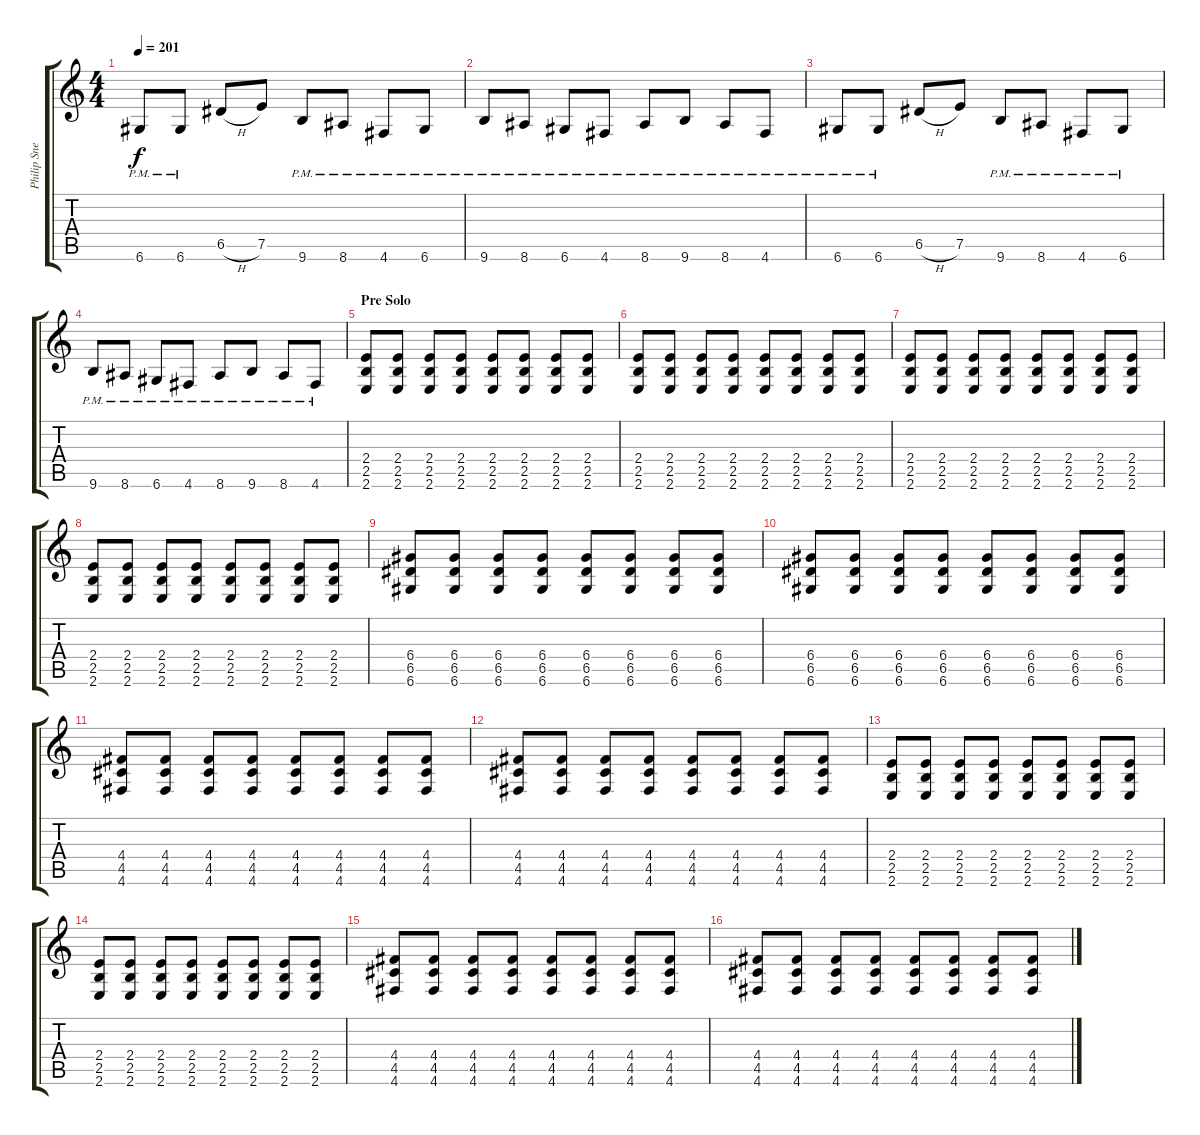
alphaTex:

\track ("Philip Sneed" "Philip Sne") {instrument distortionguitar}
\staff {score tabs}
\tuning (E4 B3 G3 D3 A2 D2) {hide}
\ts (4 4)
\tempo 201
\clef g2
\ks c
6.6{pm}.8{dy f} 6.6{pm}.8 6.5{h}.8 7.5.8 9.6{pm}.8 8.6{pm}.8 4.6{pm}.8 6.6{pm}.8 |
9.6{pm}.8 8.6{pm}.8 6.6{pm}.8 4.6{pm}.8 8.6{pm}.8 9.6{pm}.8 8.6{pm}.8 4.6{pm}.8 |
6.6{pm}.8 6.6{pm}.8 6.5{h}.8 7.5.8 9.6{pm}.8 8.6{pm}.8 4.6{pm}.8 6.6{pm}.8 |
9.6{pm}.8 8.6{pm}.8 6.6{pm}.8 4.6{pm}.8 8.6{pm}.8 9.6{pm}.8 8.6{pm}.8 4.6{pm}.8 |
\section ("" "Pre Solo")
(2.4 2.5 2.6).8 (2.4 2.5 2.6).8 (2.4 2.5 2.6).8 (2.4 2.5 2.6).8 (2.4 2.5 2.6).8 (2.4 2.5 2.6).8 (2.4 2.5 2.6).8 (2.4 2.5 2.6).8 |
(2.4 2.5 2.6).8 (2.4 2.5 2.6).8 (2.4 2.5 2.6).8 (2.4 2.5 2.6).8 (2.4 2.5 2.6).8 (2.4 2.5 2.6).8 (2.4 2.5 2.6).8 (2.4 2.5 2.6).8 |
(2.4 2.5 2.6).8 (2.4 2.5 2.6).8 (2.4 2.5 2.6).8 (2.4 2.5 2.6).8 (2.4 2.5 2.6).8 (2.4 2.5 2.6).8 (2.4 2.5 2.6).8 (2.4 2.5 2.6).8 |
(2.4 2.5 2.6).8 (2.4 2.5 2.6).8 (2.4 2.5 2.6).8 (2.4 2.5 2.6).8 (2.4 2.5 2.6).8 (2.4 2.5 2.6).8 (2.4 2.5 2.6).8 (2.4 2.5 2.6).8 |
(6.4 6.5 6.6).8 (6.4 6.5 6.6).8 (6.4 6.5 6.6).8 (6.4 6.5 6.6).8 (6.4 6.5 6.6).8 (6.4 6.5 6.6).8 (6.4 6.5 6.6).8 (6.4 6.5 6.6).8 |
(6.4 6.5 6.6).8 (6.4 6.5 6.6).8 (6.4 6.5 6.6).8 (6.4 6.5 6.6).8 (6.4 6.5 6.6).8 (6.4 6.5 6.6).8 (6.4 6.5 6.6).8 (6.4 6.5 6.6).8 |
(4.4 4.5 4.6).8 (4.4 4.5 4.6).8 (4.4 4.5 4.6).8 (4.4 4.5 4.6).8 (4.4 4.5 4.6).8 (4.4 4.5 4.6).8 (4.4 4.5 4.6).8 (4.4 4.5 4.6).8 |
(4.4 4.5 4.6).8 (4.4 4.5 4.6).8 (4.4 4.5 4.6).8 (4.4 4.5 4.6).8 (4.4 4.5 4.6).8 (4.4 4.5 4.6).8 (4.4 4.5 4.6).8 (4.4 4.5 4.6).8 |
(2.4 2.5 2.6).8 (2.4 2.5 2.6).8 (2.4 2.5 2.6).8 (2.4 2.5 2.6).8 (2.4 2.5 2.6).8 (2.4 2.5 2.6).8 (2.4 2.5 2.6).8 (2.4 2.5 2.6).8 |
(2.4 2.5 2.6).8 (2.4 2.5 2.6).8 (2.4 2.5 2.6).8 (2.4 2.5 2.6).8 (2.4 2.5 2.6).8 (2.4 2.5 2.6).8 (2.4 2.5 2.6).8 (2.4 2.5 2.6).8 |
(4.4 4.5 4.6).8 (4.4 4.5 4.6).8 (4.4 4.5 4.6).8 (4.4 4.5 4.6).8 (4.4 4.5 4.6).8 (4.4 4.5 4.6).8 (4.4 4.5 4.6).8 (4.4 4.5 4.6).8 |
(4.4 4.5 4.6).8 (4.4 4.5 4.6).8 (4.4 4.5 4.6).8 (4.4 4.5 4.6).8 (4.4 4.5 4.6).8 (4.4 4.5 4.6).8 (4.4 4.5 4.6).8 (4.4 4.5 4.6).8
